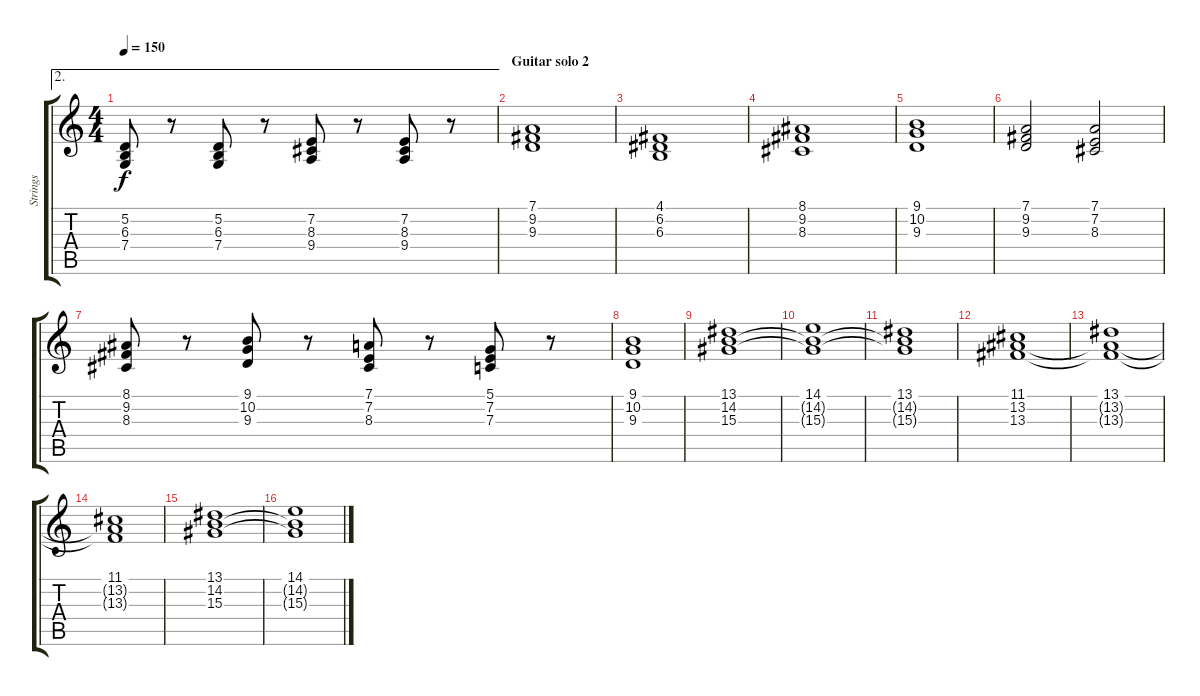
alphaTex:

\track ("Strings" "Strings") {instrument stringensemble1}
\staff {score tabs}
\tuning (D4 A3 F3 C3 G2 D2) {hide}
\ae 2
\ts (4 4)
\tempo 150
\clef g2
\ks c
(5.2 6.3 7.4).8{dy f} r.8 (5.2 6.3 7.4).8 r.8 (7.2 8.3 9.4).8 r.8 (7.2 8.3 9.4).8 r.8 |
\section ("" "Guitar solo 2")
(7.1 9.2 9.3).1 |
(4.1 6.2 6.3).1 |
(8.1 9.2 8.3).1 |
(9.1 10.2 9.3).1 |
(7.1 9.2 9.3).2 (7.1 7.2 8.3).2 |
(8.1 9.2 8.3).8 r.8 (9.1 10.2 9.3).8 r.8 (7.1 7.2 8.3).8 r.8 (5.1 7.2 7.3).8 r.8 |
(9.1 10.2 9.3).1 |
(13.1 14.2 15.3).1 |
(14.1 14.2{t} 15.3{t}).1 |
(13.1 14.2{t} 15.3{t}).1 |
(11.1 13.2 13.3).1 |
(13.1 13.2{t} 13.3{t}).1 |
(11.1 13.2{t} 13.3{t}).1 |
(13.1 14.2 15.3).1 |
(14.1 14.2{t} 15.3{t}).1
